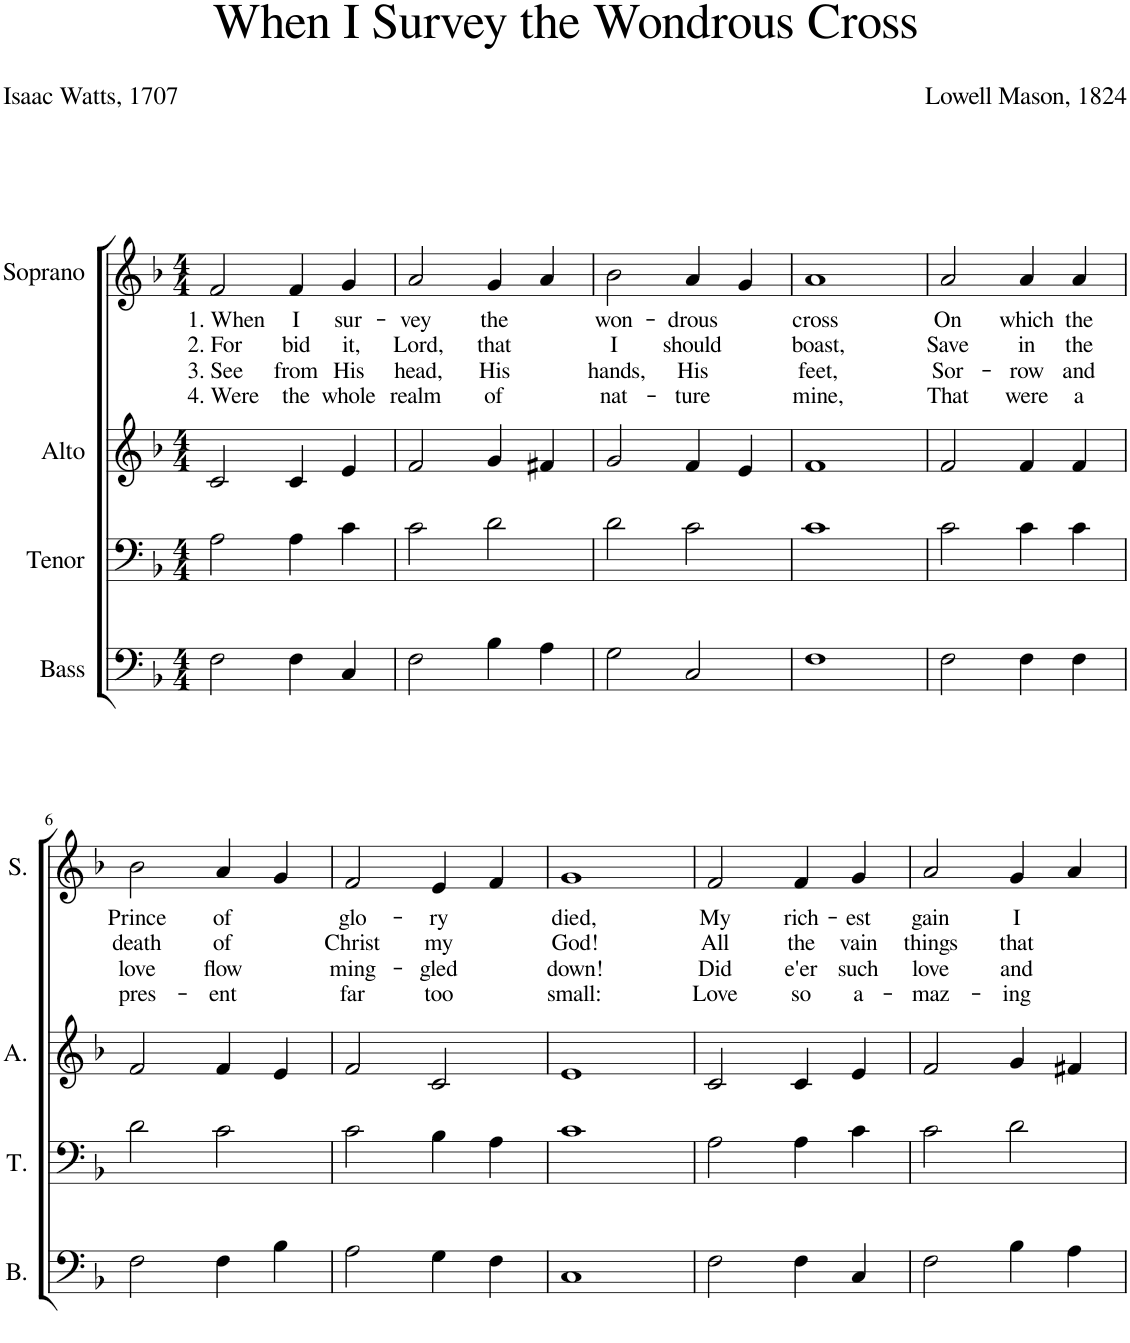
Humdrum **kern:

**kern	**kern	**kern	**kern	**text	**text	**text	**text
*part4	*part3	*part2	*part1	*part1	*part1	*part1	*part1
*staff4	*staff3	*staff2	*staff1	*staff1	*staff1	*staff1	*staff1
*I"Bass	*I"Tenor	*I"Alto	*I"Soprano	*	*	*	*
*I'B.	*I'T.	*I'A.	*I'S.	*	*	*	*
*clefF4	*clefF4	*clefG2	*clefG2	*	*	*	*
*k[b-]	*k[b-]	*k[b-]	*k[b-]	*	*	*	*
*M4/4	*M4/4	*M4/4	*M4/4	*	*	*	*
=1	=1	=1	=1	=1	=1	=1	=1
!	!	!	!	!LO:LY:b	!LO:LY:b	!LO:LY:b	!LO:LY:b
2F\	2A\	2c/	2f/	1. When	2. For	3. See	4. Were
!	!	!	!	!LO:LY:b	!LO:LY:b	!LO:LY:b	!LO:LY:b
4F\	4A\	4c/	4f/	I	bid	from	the
!	!	!	!	!LO:LY:b	!LO:LY:b	!LO:LY:b	!LO:LY:b
4C/	4c\	4e/	4g/	sur-	it,	His	whole
=2	=2	=2	=2	=2	=2	=2	=2
!	!	!	!	!LO:LY:b	!LO:LY:b	!LO:LY:b	!LO:LY:b
2F\	2c\	2f/	2a/	-vey	Lord,	head,	realm
!	!	!	!	!LO:LY:b	!LO:LY:b	!LO:LY:b	!LO:LY:b
4B-\	2d\	4g/	4g/	the	that	His	of
4A\	.	4f#X/	4a/	.	.	.	.
=3	=3	=3	=3	=3	=3	=3	=3
!	!	!	!	!LO:LY:b	!LO:LY:b	!LO:LY:b	!LO:LY:b
2G\	2d\	2g/	2b-\	won-	I	hands,	nat-
!	!	!	!	!LO:LY:b	!LO:LY:b	!LO:LY:b	!LO:LY:b
2C/	2c\	4f/	4a/	-drous	should	His	-ture
.	.	4e/	4g/	.	.	.	.
=4	=4	=4	=4	=4	=4	=4	=4
!	!	!	!	!LO:LY:b	!LO:LY:b	!LO:LY:b	!LO:LY:b
1F	1c	1f	1a	cross	boast,	feet,	mine,
=5	=5	=5	=5	=5	=5	=5	=5
!	!	!	!	!LO:LY:b	!LO:LY:b	!LO:LY:b	!LO:LY:b
2F\	2c\	2f/	2a/	On	Save	Sor-	That
!	!	!	!	!LO:LY:b	!LO:LY:b	!LO:LY:b	!LO:LY:b
4F\	4c\	4f/	4a/	which	in	-row	were
!	!	!	!	!LO:LY:b	!LO:LY:b	!LO:LY:b	!LO:LY:b
4F\	4c\	4f/	4a/	the	the	and	a
!!LO:LB:g=z
=6	=6	=6	=6	=6	=6	=6	=6
!	!	!	!	!LO:LY:b	!LO:LY:b	!LO:LY:b	!LO:LY:b
2F\	2d\	2f/	2b-\	Prince	death	love	pres-
!	!	!	!	!LO:LY:b	!LO:LY:b	!LO:LY:b	!LO:LY:b
4F\	2c\	4f/	4a/	of	of	flow	-ent
4B-\	.	4e/	4g/	.	.	.	.
=7	=7	=7	=7	=7	=7	=7	=7
!	!	!	!	!LO:LY:b	!LO:LY:b	!LO:LY:b	!LO:LY:b
2A\	2c\	2f/	2f/	glo-	Christ	ming-	far
!	!	!	!	!LO:LY:b	!LO:LY:b	!LO:LY:b	!LO:LY:b
4G\	4B-\	2c/	4e/	-ry	my	-gled	too
4F\	4A\	.	4f/	.	.	.	.
=8	=8	=8	=8	=8	=8	=8	=8
!	!	!	!	!LO:LY:b	!LO:LY:b	!LO:LY:b	!LO:LY:b
1C	1c	1e	1g	died,	God!	down!	small:
=9	=9	=9	=9	=9	=9	=9	=9
!	!	!	!	!LO:LY:b	!LO:LY:b	!LO:LY:b	!LO:LY:b
2F\	2A\	2c/	2f/	My	All	Did	Love
!	!	!	!	!LO:LY:b	!LO:LY:b	!LO:LY:b	!LO:LY:b
4F\	4A\	4c/	4f/	rich-	the	e'er	so
!	!	!	!	!LO:LY:b	!LO:LY:b	!LO:LY:b	!LO:LY:b
4C/	4c\	4e/	4g/	-est	vain	such	a-
=10	=10	=10	=10	=10	=10	=10	=10
!	!	!	!	!LO:LY:b	!LO:LY:b	!LO:LY:b	!LO:LY:b
2F\	2c\	2f/	2a/	gain	things	love	-maz-
!	!	!	!	!LO:LY:b	!LO:LY:b	!LO:LY:b	!LO:LY:b
4B-\	2d\	4g/	4g/	I	that	and	-ing
4A\	.	4f#X/	4a/	.	.	.	.
=	=	=	=	=	=	=	=
*-	*-	*-	*-	*-	*-	*-	*-
